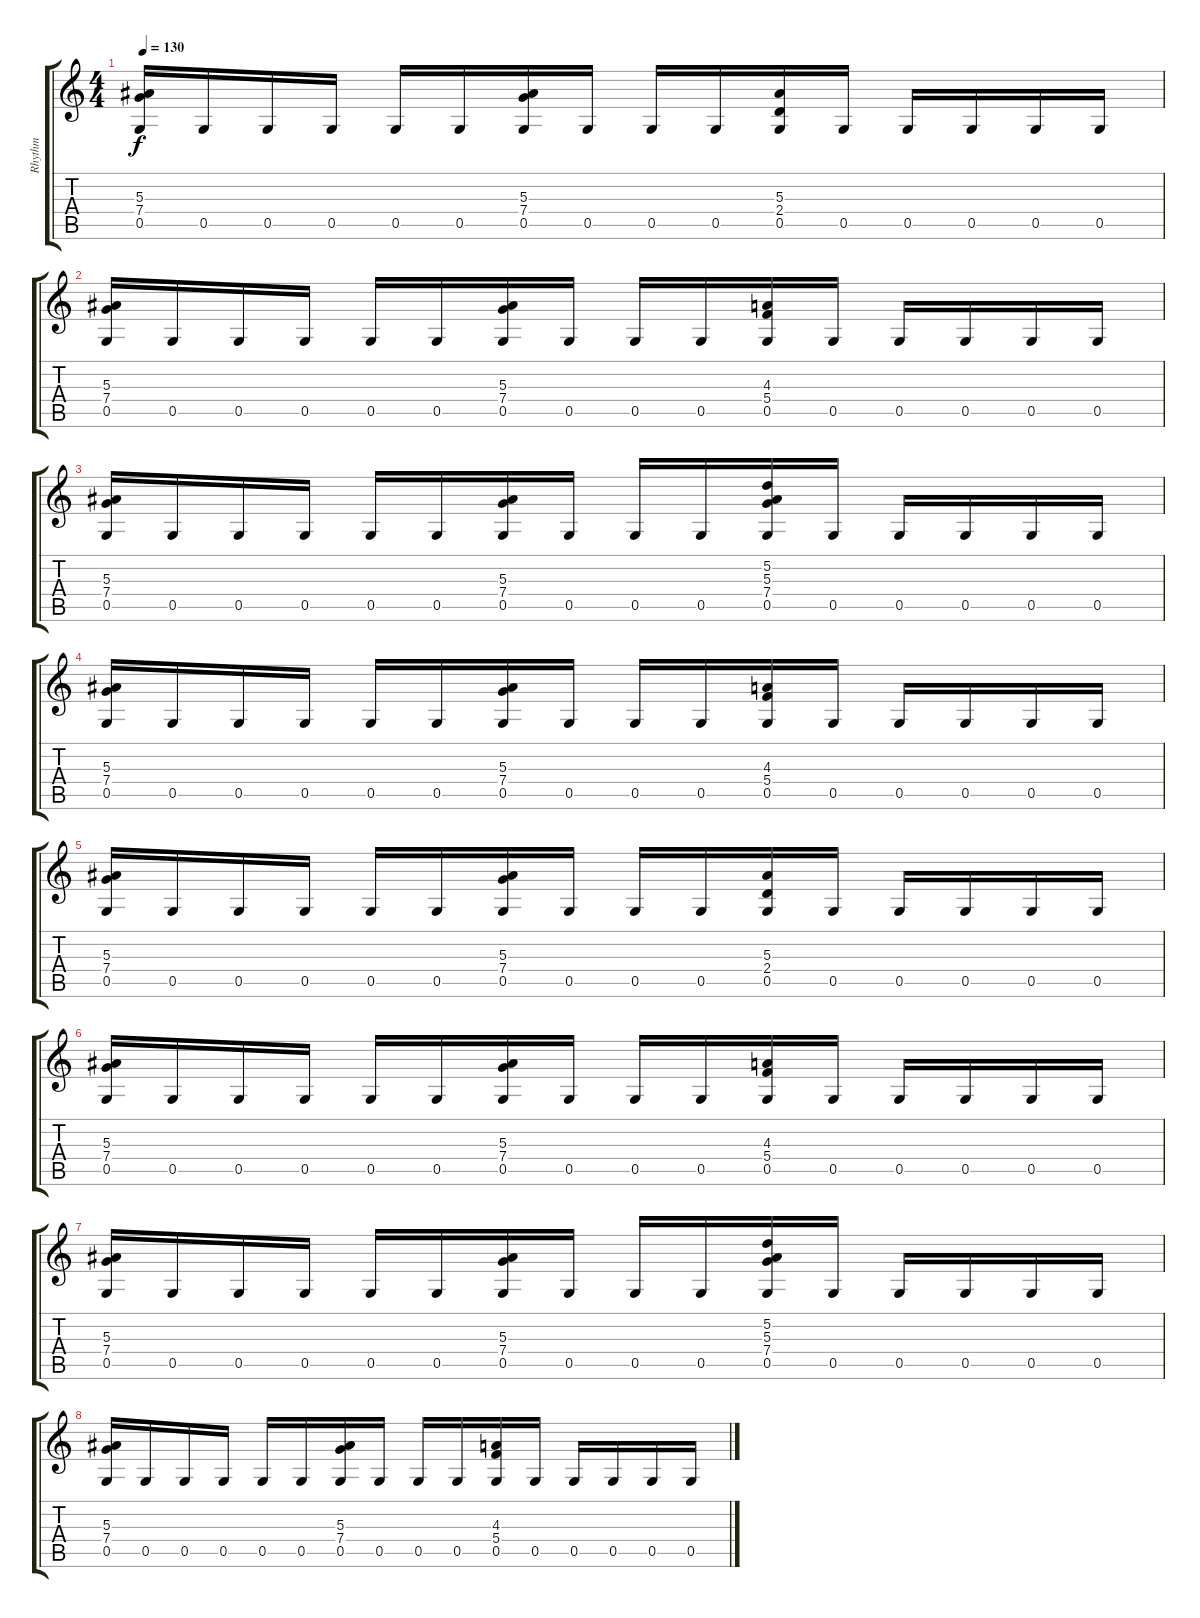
\track ("Rhythm" "Rhythm") {instrument overdrivenguitar}
\staff {score tabs}
\tuning (D4 A3 F3 C3 G2 D2) {hide}
\ts (4 4)
\tempo 130
\clef g2
\ks c
(5.3 7.4 0.5).16{dy f} 0.5.16 0.5.16 0.5.16 0.5.16 0.5.16 (5.3 7.4 0.5).16 0.5.16 0.5.16 0.5.16 (5.3 2.4 0.5).16 0.5.16 0.5.16 0.5.16 0.5.16 0.5.16 |
(5.3 7.4 0.5).16 0.5.16 0.5.16 0.5.16 0.5.16 0.5.16 (5.3 7.4 0.5).16 0.5.16 0.5.16 0.5.16 (4.3 5.4 0.5).16 0.5.16 0.5.16 0.5.16 0.5.16 0.5.16 |
(5.3 7.4 0.5).16 0.5.16 0.5.16 0.5.16 0.5.16 0.5.16 (5.3 7.4 0.5).16 0.5.16 0.5.16 0.5.16 (5.2 5.3 7.4 0.5).16 0.5.16 0.5.16 0.5.16 0.5.16 0.5.16 |
(5.3 7.4 0.5).16 0.5.16 0.5.16 0.5.16 0.5.16 0.5.16 (5.3 7.4 0.5).16 0.5.16 0.5.16 0.5.16 (4.3 5.4 0.5).16 0.5.16 0.5.16 0.5.16 0.5.16 0.5.16 |
(5.3 7.4 0.5).16 0.5.16 0.5.16 0.5.16 0.5.16 0.5.16 (5.3 7.4 0.5).16 0.5.16 0.5.16 0.5.16 (5.3 2.4 0.5).16 0.5.16 0.5.16 0.5.16 0.5.16 0.5.16 |
(5.3 7.4 0.5).16 0.5.16 0.5.16 0.5.16 0.5.16 0.5.16 (5.3 7.4 0.5).16 0.5.16 0.5.16 0.5.16 (4.3 5.4 0.5).16 0.5.16 0.5.16 0.5.16 0.5.16 0.5.16 |
(5.3 7.4 0.5).16 0.5.16 0.5.16 0.5.16 0.5.16 0.5.16 (5.3 7.4 0.5).16 0.5.16 0.5.16 0.5.16 (5.2 5.3 7.4 0.5).16 0.5.16 0.5.16 0.5.16 0.5.16 0.5.16 |
(5.3 7.4 0.5).16 0.5.16 0.5.16 0.5.16 0.5.16 0.5.16 (5.3 7.4 0.5).16 0.5.16 0.5.16 0.5.16 (4.3 5.4 0.5).16 0.5.16 0.5.16 0.5.16 0.5.16 0.5.16
